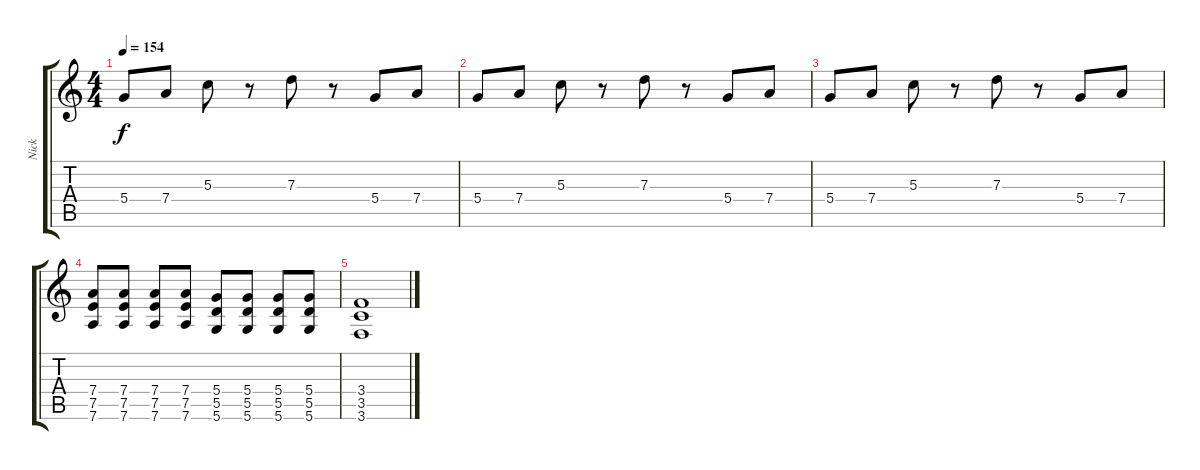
\track ("Nick " "Nick ") {instrument distortionguitar}
\staff {score tabs}
\tuning (E4 B3 G3 D3 A2 D2) {hide}
\ts (4 4)
\tempo 154
\clef g2
\ks c
5.4.8{dy f} 7.4.8 5.3.8 r.8 7.3.8 r.8 5.4.8 7.4.8 |
5.4.8 7.4.8 5.3.8 r.8 7.3.8 r.8 5.4.8 7.4.8 |
5.4.8 7.4.8 5.3.8 r.8 7.3.8 r.8 5.4.8 7.4.8 |
(7.4 7.5 7.6).8 (7.4 7.5 7.6).8 (7.4 7.5 7.6).8 (7.4 7.5 7.6).8 (5.4 5.5 5.6).8 (5.4 5.5 5.6).8 (5.4 5.5 5.6).8 (5.4 5.5 5.6).8 |
(3.4 3.5 3.6).1
